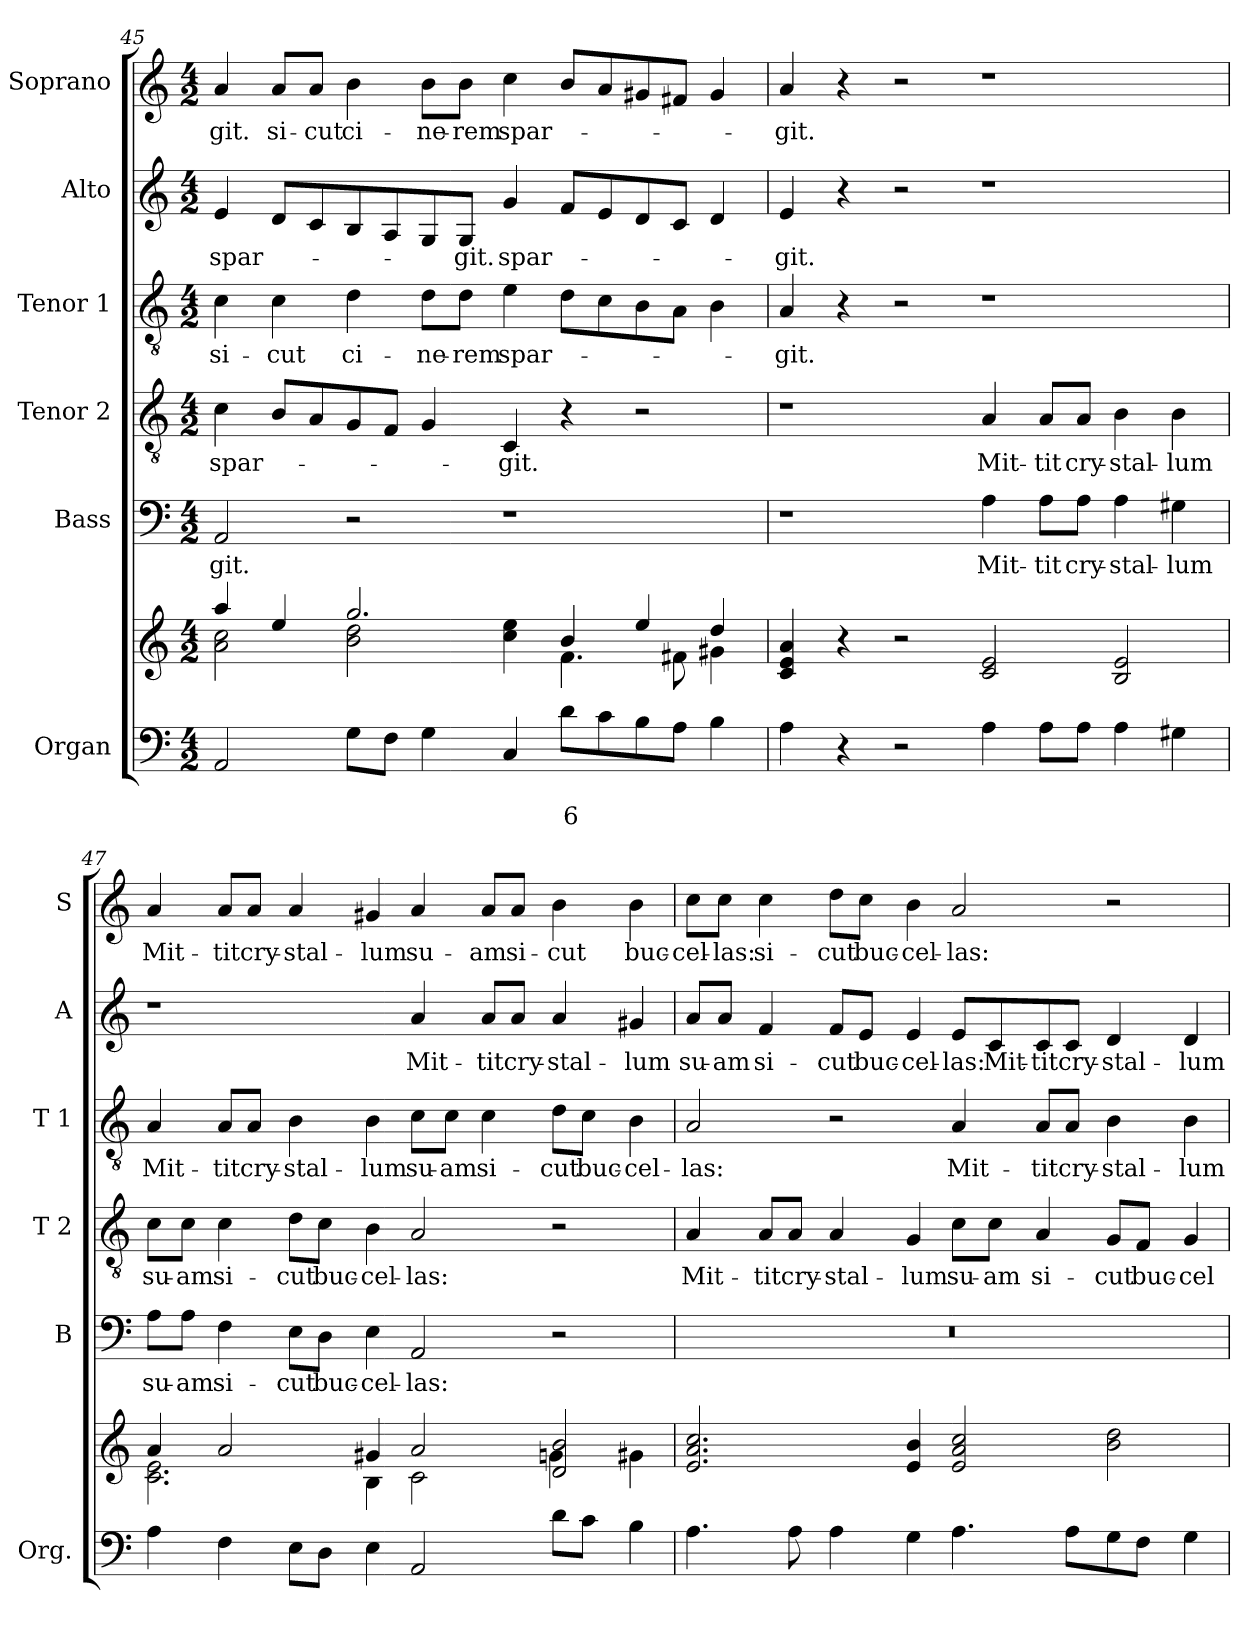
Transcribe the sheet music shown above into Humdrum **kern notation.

**kern	**text	**text	**kern	**kern	**text	**kern	**text	**kern	**text	**kern	**text	**kern	**text
*part6	*part6	*part6	*part6	*part5	*part5	*part4	*part4	*part3	*part3	*part2	*part2	*part1	*part1
*staff7	*staff7	*staff7	*staff6	*staff5	*staff5	*staff4	*staff4	*staff3	*staff3	*staff2	*staff2	*staff1	*staff1
*I"Organ	*	*	*	*I"Bass	*	*I"Tenor 2	*	*I"Tenor 1	*	*I"Alto	*	*I"Soprano	*
*I'Org.	*	*	*	*I'B	*	*I'T 2	*	*I'T 1	*	*I'A	*	*I'S	*
!!LO:LB:g=z
*clefF4	*	*	*clefG2	*clefF4	*	*clefGv2	*	*clefGv2	*	*clefG2	*	*clefG2	*
*k[]	*	*	*k[]	*k[]	*	*k[]	*	*k[]	*	*k[]	*	*k[]	*
*M4/2	*	*	*M4/2	*M4/2	*	*M4/2	*	*M4/2	*	*M4/2	*	*M4/2	*
=45	=45	=45	=45	=45	=45	=45	=45	=45	=45	=45	=45	=45	=45
*	*	*	*^	*	*	*	*	*	*	*	*	*	*
!	!	!	!	!	!	!LO:LY:b	!	!LO:LY:b	!	!LO:LY:b	!	!LO:LY:b	!	!LO:LY:b
2AA/	.	.	4aa!/	2a!\ 2cc!\	2AA/	-git.	4c\	spar-	4c\	si-	4e/	spar-	4a/	-git.
!	!	!	!	!	!	!	!	!	!	!LO:LY:b	!	!	!	!LO:LY:b
.	.	.	4ee!/	.	.	.	8B/L	.	4c\	-cut	8d/L	.	8a/L	si-
!	!	!	!	!	!	!	!	!	!	!	!	!	!	!LO:LY:b
.	.	.	.	.	.	.	8A/	.	.	.	8c/	.	8a/J	-cut
!	!	!	!	!	!	!	!	!	!	!LO:LY:b	!	!	!	!LO:LY:b
8G\L	.	.	2.gg!/	2b!\ 2dd!\	2r	.	8G/	.	4d\	ci-	8B/	.	4b\	ci-
8F\J	.	.	.	.	.	.	8F/J	.	.	.	8A/	.	.	.
!	!	!	!	!	!	!	!	!	!	!LO:LY:b	!	!	!	!LO:LY:b
4G\	.	.	.	.	.	.	4G/	.	8d\L	-ne-	8G/	.	8b\L	-ne-
!	!	!	!	!	!	!	!	!	!	!LO:LY:b	!	!LO:LY:b	!	!LO:LY:b
.	.	.	.	.	.	.	.	.	8d\J	-rem	8G/J	-git.	8b\J	-rem
!	!	!	!	!	!	!	!	!LO:LY:b	!	!LO:LY:b	!	!LO:LY:b	!	!LO:LY:b
4C/	.	.	.	4cc!\ 4ee!\	1r	.	4C/	-git.	4e\	spar-	4g/	spar-	4cc\	spar-
!	!	!LO:LY:b	!	!	!	!	!	!	!	!	!	!	!	!
8d\L	.	6	4b!/	4.f!\	.	.	4r	.	8d\L	.	8f/L	.	8b/L	.
8c\	.	.	.	.	.	.	.	.	8c\	.	8e/	.	8a/	.
8B\	.	.	4ee!/	.	.	.	2r	.	8B\	.	8d/	.	8g#X/	.
8A\J	.	.	.	8f#X!\	.	.	.	.	8A\J	.	8c/J	.	8f#X/J	.
4B\	.	.	4dd!/	4g#X!\	.	.	.	.	4B\	.	4d/	.	4g#/	.
=46	=46	=46	=46	=46	=46	=46	=46	=46	=46	=46	=46	=46	=46	=46
!	!	!	!	!	!	!	!	!	!	!LO:LY:b	!	!LO:LY:b	!	!LO:LY:b
*	*	*	*v	*v	*	*	*	*	*	*	*	*	*	*
4A\	.	.	4c!/ 4e!/ 4a!/	1r	.	1r	.	4A/	-git.	4e/	-git.	4a/	-git.
4r	.	.	4r	.	.	.	.	4r	.	4r	.	4r	.
2r	.	.	2r	.	.	.	.	2r	.	2r	.	2r	.
!	!	!	!	!	!LO:LY:b	!	!LO:LY:b	!	!	!	!	!	!
4A\	.	.	2c!/ 2e!/	4A\	Mit-	4A/	Mit-	1r	.	1r	.	1r	.
!	!	!	!	!	!LO:LY:b	!	!LO:LY:b	!	!	!	!	!	!
8A\L	.	.	.	8A\L	-tit	8A/L	-tit	.	.	.	.	.	.
!	!	!	!	!	!LO:LY:b	!	!LO:LY:b	!	!	!	!	!	!
8A\J	.	.	.	8A\J	cry-	8A/J	cry-	.	.	.	.	.	.
!	!	!	!	!	!LO:LY:b	!	!LO:LY:b	!	!	!	!	!	!
4A\	.	.	2B!/ 2e!/	4A\	-stal-	4B\	-stal-	.	.	.	.	.	.
!	!	!	!	!	!LO:LY:b	!	!LO:LY:b	!	!	!	!	!	!
4G#X\	.	.	.	4G#X\	-lum	4B\	-lum	.	.	.	.	.	.
!!LO:PB:g=z
=47	=47	=47	=47	=47	=47	=47	=47	=47	=47	=47	=47	=47	=47
*	*	*	*^	*	*	*	*	*	*	*	*	*	*
!	!	!	!	!	!	!LO:LY:b	!	!LO:LY:b	!	!LO:LY:b	!	!	!	!LO:LY:b
4A\	.	.	4a!/	2.c!\ 2.e!\	8A\L	su-	8c\L	su-	4A/	Mit-	1r	.	4a/	Mit-
!	!	!	!	!	!	!LO:LY:b	!	!LO:LY:b	!	!	!	!	!	!
.	.	.	.	.	8A\J	-am	8c\J	-am	.	.	.	.	.	.
!	!	!	!	!	!	!LO:LY:b	!	!LO:LY:b	!	!LO:LY:b	!	!	!	!LO:LY:b
4F\	.	.	2a!/	.	4F\	si-	4c\	si-	8A/L	-tit	.	.	8a/L	-tit
!	!	!	!	!	!	!	!	!	!	!LO:LY:b	!	!	!	!LO:LY:b
.	.	.	.	.	.	.	.	.	8A/J	cry-	.	.	8a/J	cry-
!	!	!	!	!	!	!LO:LY:b	!	!LO:LY:b	!	!LO:LY:b	!	!	!	!LO:LY:b
8E\L	.	.	.	.	8E\L	-cut	8d\L	-cut	4B\	-stal-	.	.	4a/	-stal-
!	!	!	!	!	!	!LO:LY:b	!	!LO:LY:b	!	!	!	!	!	!
8D\J	.	.	.	.	8D\J	buc-	8c\J	buc-	.	.	.	.	.	.
!	!	!	!	!	!	!LO:LY:b	!	!LO:LY:b	!	!LO:LY:b	!	!	!	!LO:LY:b
4E\	.	.	4g#X!/	4B!\	4E\	-cel-	4B\	-cel-	4B\	-lum	.	.	4g#X/	-lum
!	!	!	!	!	!	!LO:LY:b	!	!LO:LY:b	!	!LO:LY:b	!	!LO:LY:b	!	!LO:LY:b
2AA/	.	.	2a!/	2c!\	2AA/	-las:	2A/	-las:	8c\L	su-	4a/	Mit-	4a/	su-
!	!	!	!	!	!	!	!	!	!	!LO:LY:b	!	!	!	!
.	.	.	.	.	.	.	.	.	8c\J	-am	.	.	.	.
!	!	!	!	!	!	!	!	!	!	!LO:LY:b	!	!LO:LY:b	!	!LO:LY:b
.	.	.	.	.	.	.	.	.	4c\	si-	8a/L	-tit	8a/L	-am
!	!	!	!	!	!	!	!	!	!	!	!	!LO:LY:b	!	!LO:LY:b
.	.	.	.	.	.	.	.	.	.	.	8a/J	cry-	8a/J	si-
!	!	!	!	!	!	!	!	!	!	!LO:LY:b	!	!LO:LY:b	!	!LO:LY:b
8d\L	.	.	2d!/ 2b!/	4gn!\	2r	.	2r	.	8d\L	-cut	4a/	-stal-	4b\	-cut
!	!	!	!	!	!	!	!	!	!	!LO:LY:b	!	!	!	!
8c\J	.	.	.	.	.	.	.	.	8c\J	buc-	.	.	.	.
!	!	!	!	!	!	!	!	!	!	!LO:LY:b	!	!LO:LY:b	!	!LO:LY:b
4B\	.	.	.	4g#X!\	.	.	.	.	4B\	-cel-	4g#X/	-lum	4b\	buc-
=48	=48	=48	=48	=48	=48	=48	=48	=48	=48	=48	=48	=48	=48	=48
!	!	!	!	!	!	!	!	!LO:LY:b	!	!LO:LY:b	!	!LO:LY:b	!	!LO:LY:b
*	*	*	*v	*v	*	*	*	*	*	*	*	*	*	*
4.A\	.	.	2.e!/ 2.a!/ 2.cc!/	0r	.	4A/	Mit-	2A/	-las:	8a/L	su-	8cc\L	-cel-
!	!	!	!	!	!	!	!	!	!	!	!LO:LY:b	!	!LO:LY:b
.	.	.	.	.	.	.	.	.	.	8a/J	-am	8cc\J	-las:
!	!	!	!	!	!	!	!LO:LY:b	!	!	!	!LO:LY:b	!	!LO:LY:b
.	.	.	.	.	.	8A/L	-tit	.	.	4f/	si-	4cc\	si-
!	!	!	!	!	!	!	!LO:LY:b	!	!	!	!	!	!
8A\	.	.	.	.	.	8A/J	cry-	.	.	.	.	.	.
!	!	!	!	!	!	!	!LO:LY:b	!	!	!	!LO:LY:b	!	!LO:LY:b
4A\	.	.	.	.	.	4A/	-stal-	2r	.	8f/L	-cut	8dd\L	-cut
!	!	!	!	!	!	!	!	!	!	!	!LO:LY:b	!	!LO:LY:b
.	.	.	.	.	.	.	.	.	.	8e/J	buc-	8cc\J	buc-
!	!	!	!	!	!	!	!LO:LY:b	!	!	!	!LO:LY:b	!	!LO:LY:b
4G\	.	.	4e!/ 4b!/	.	.	4G/	-lum	.	.	4e/	-cel-	4b\	-cel-
!	!	!	!	!	!	!	!LO:LY:b	!	!LO:LY:b	!	!LO:LY:b	!	!LO:LY:b
4.A\	.	.	2e!/ 2a!/ 2cc!/	.	.	8c\L	su-	4A/	Mit-	8e/L	-las:	2a/	-las:
!	!	!	!	!	!	!	!LO:LY:b	!	!	!	!LO:LY:b	!	!
.	.	.	.	.	.	8c\J	-am	.	.	8c/	Mit-	.	.
!	!	!	!	!	!	!	!LO:LY:b	!	!LO:LY:b	!	!LO:LY:b	!	!
.	.	.	.	.	.	4A/	si-	8A/L	-tit	8c/	-tit	.	.
!	!	!	!	!	!	!	!	!	!LO:LY:b	!	!LO:LY:b	!	!
8A\L	.	.	.	.	.	.	.	8A/J	cry-	8c/J	cry-	.	.
!	!	!	!	!	!	!	!LO:LY:b	!	!LO:LY:b	!	!LO:LY:b	!	!
8G\	.	.	2b!\ 2dd!\	.	.	8G/L	-cut	4B\	-stal-	4d/	-stal-	2r	.
!	!	!	!	!	!	!	!LO:LY:b	!	!	!	!	!	!
8F\J	.	.	.	.	.	8F/J	buc-	.	.	.	.	.	.
!	!	!	!	!	!	!	!LO:LY:b	!	!LO:LY:b	!	!LO:LY:b	!	!
4G\	.	.	.	.	.	4G/	-cel-	4B\	-lum	4d/	-lum	.	.
=	=	=	=	=	=	=	=	=	=	=	=	=	=
*-	*-	*-	*-	*-	*-	*-	*-	*-	*-	*-	*-	*-	*-
